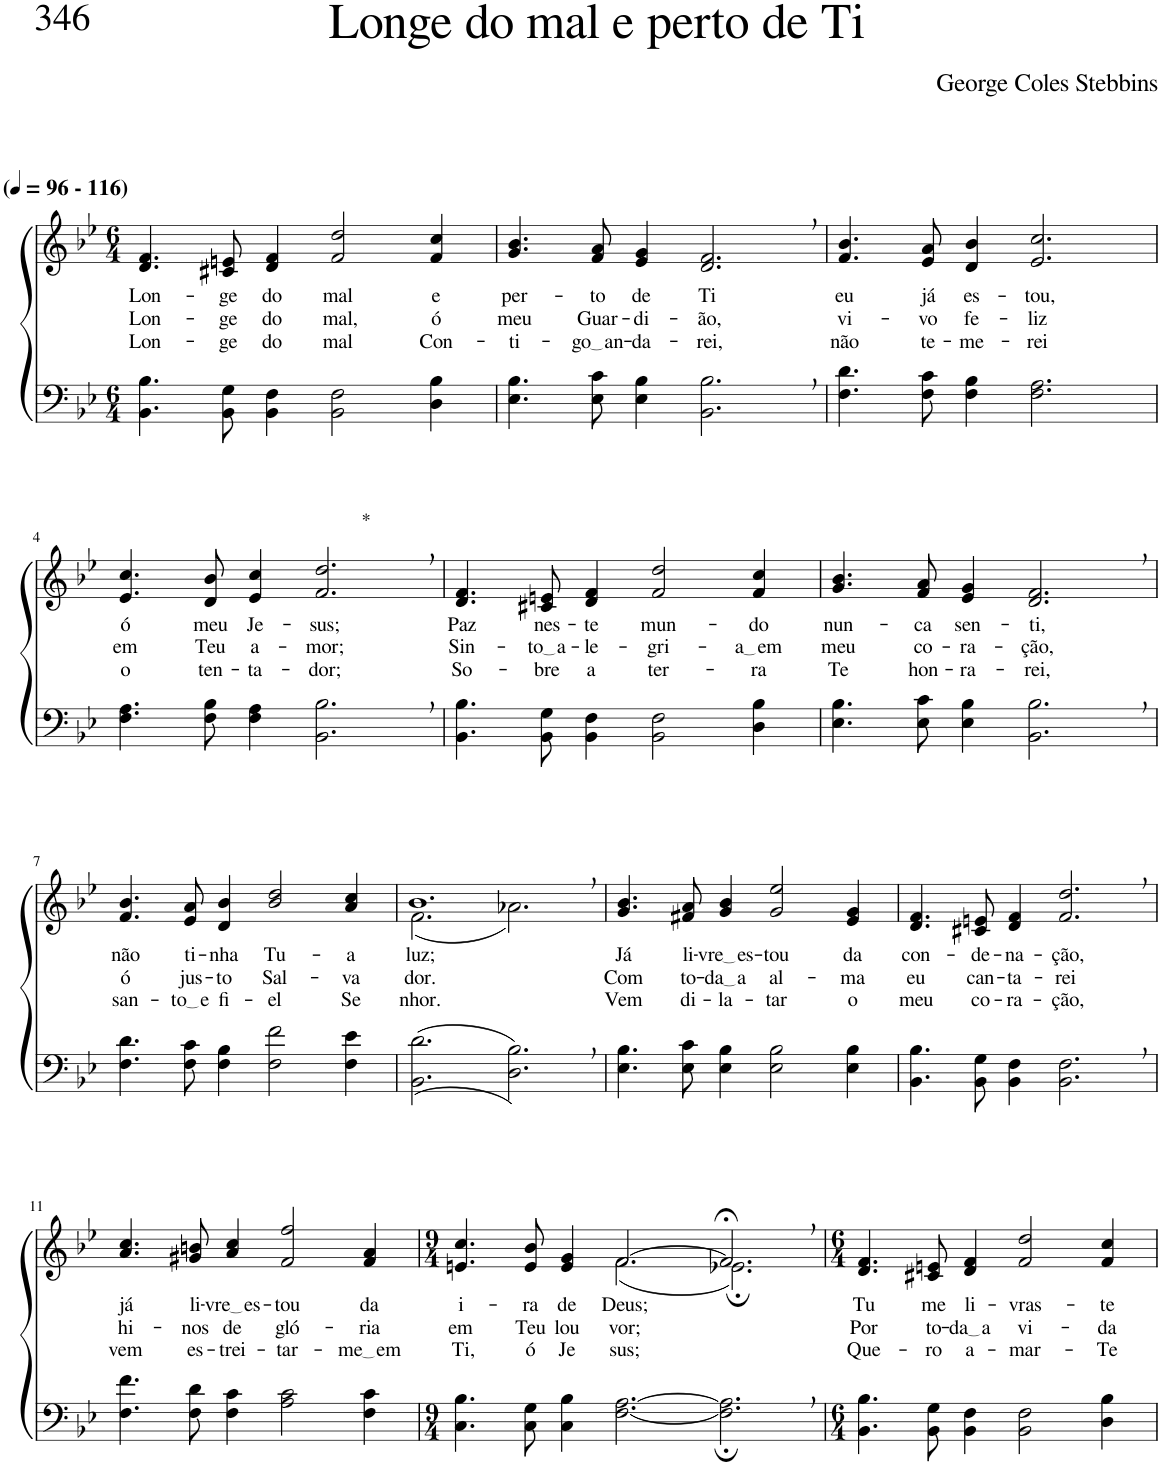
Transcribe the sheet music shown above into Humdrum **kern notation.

**kern	**kern	**text	**text	**text
*part2	*part1	*part1	*part1	*part1
*staff2	*staff1	*staff1	*staff1	*staff1
*I"Parte III e IV	*I"Parte I e II	*	*	*
*clefF4	*clefG2	*	*	*
*Trd1c2	*Trd1c2	*	*	*
*k[b-e-]	*k[b-e-]	*	*	*
*M6/4	*M6/4	*	*	*
*MM96	*MM96	*	*	*
=1	=1	=1	=1	=1
!	!LO:TX:a:B:t=(	!	!	!
!	!LO:TX:a:B:t=- 116)	!	!	!
!	!	!LO:LY:b	!LO:LY:b	!LO:LY:b
4.BB-\ 4.B-\	4.d/ 4.f/	Lon-	Lon-	Lon-
!	!	!LO:LY:b	!LO:LY:b	!LO:LY:b
8BB-\ 8G\	8c#X/ 8en/	-ge	-ge	-ge
!	!	!LO:LY:b	!LO:LY:b	!LO:LY:b
4BB-\ 4F\	4d/ 4f/	do	do	do
!	!	!LO:LY:b	!LO:LY:b	!LO:LY:b
2BB-\ 2F\	2f/ 2dd/	mal	mal,	mal
!	!	!LO:LY:b	!LO:LY:b	!LO:LY:b
4D\ 4B-\	4f/ 4cc/	e	ó	Con-
=2	=2	=2	=2	=2
!	!	!LO:LY:b	!LO:LY:b	!LO:LY:b
4.E-\ 4.B-\	4.g/ 4.b-/	per-	meu	-ti-
!	!	!LO:LY:b	!LO:LY:b	!LO:LY:b
8E-\ 8c\	8f/ 8a/	-to	Guar-	go an
!	!	!LO:LY:b	!LO:LY:b	!LO:LY:b
4E-\ 4B-\	4e-/ 4g/	de	-di-	-da-
!	!	!LO:LY:b	!LO:LY:b	!LO:LY:b
2.BB-\, 2.B-\,	2.d/, 2.f/,	Ti	-ão,	-rei,
=3	=3	=3	=3	=3
!	!	!LO:LY:b	!LO:LY:b	!LO:LY:b
4.F\ 4.d\	4.f/ 4.b-/	eu	vi-	não
!	!	!LO:LY:b	!LO:LY:b	!LO:LY:b
8F\ 8c\	8e-/ 8a/	já	-vo	te-
!	!	!LO:LY:b	!LO:LY:b	!LO:LY:b
4F\ 4B-\	4d/ 4b-/	es-	fe-	-me-
!	!	!LO:LY:b	!LO:LY:b	!LO:LY:b
2.F\ 2.A\	2.e-/ 2.cc/	-tou,	-liz	-rei
!!LO:LB:g=z
=4	=4	=4	=4	=4
!	!	!LO:LY:b	!LO:LY:b	!LO:LY:b
4.F\ 4.A\	4.e-/ 4.cc/	ó	em	o
!	!	!LO:LY:b	!LO:LY:b	!LO:LY:b
8F\ 8B-\	8d/ 8b-/	meu	Teu	ten-
!	!	!LO:LY:b	!LO:LY:b	!LO:LY:b
4F\ 4A\	4e-/ 4cc/	Je-	a-	-ta-
!	!LO:TX:a:t=*	!	!	!
!	!	!LO:LY:b	!LO:LY:b	!LO:LY:b
2.BB-\, 2.B-\,	2.f/, 2.dd/,	-sus;	-mor;	-dor;
=5	=5	=5	=5	=5
!	!	!LO:LY:b	!LO:LY:b	!LO:LY:b
4.BB-\ 4.B-\	4.d/ 4.f/	Paz	Sin-	So-
!	!	!LO:LY:b	!LO:LY:b	!LO:LY:b
8BB-\ 8G\	8c#X/ 8en/	nes-	to a	-bre
!	!	!LO:LY:b	!LO:LY:b	!LO:LY:b
4BB-\ 4F\	4d/ 4f/	-te	-le-	a
!	!	!LO:LY:b	!LO:LY:b	!LO:LY:b
2BB-\ 2F\	2f/ 2dd/	mun-	-gri-	ter-
!	!	!LO:LY:b	!LO:LY:b	!LO:LY:b
4D\ 4B-\	4f/ 4cc/	-do	a em	-ra
=6	=6	=6	=6	=6
!	!	!LO:LY:b	!LO:LY:b	!LO:LY:b
4.E-\ 4.B-\	4.g/ 4.b-/	nun-	meu	Te
!	!	!LO:LY:b	!LO:LY:b	!LO:LY:b
8E-\ 8c\	8f/ 8a/	-ca	co-	hon-
!	!	!LO:LY:b	!LO:LY:b	!LO:LY:b
4E-\ 4B-\	4e-/ 4g/	sen-	-ra-	-ra-
!	!	!LO:LY:b	!LO:LY:b	!LO:LY:b
2.BB-\, 2.B-\,	2.d/, 2.f/,	-ti,	-ção,	-rei,
!!LO:LB:g=z
=7	=7	=7	=7	=7
!	!	!LO:LY:b	!LO:LY:b	!LO:LY:b
4.F\ 4.d\	4.f/ 4.b-/	não	ó	san-
!	!	!LO:LY:b	!LO:LY:b	!LO:LY:b
8F\ 8c\	8e-/ 8a/	ti-	jus-	to e
!	!	!LO:LY:b	!LO:LY:b	!LO:LY:b
4F\ 4B-\	4d/ 4b-/	-nha	-to	fi-
!	!	!LO:LY:b	!LO:LY:b	!LO:LY:b
2F\ 2f\	2b-/ 2dd/	Tu-	Sal-	-el
!	!	!LO:LY:b	!LO:LY:b	!LO:LY:b
4F\ 4e-\	4a/ 4cc/	-a	-va-	Se-
=8	=8	=8	=8	=8
*	*^	*	*	*
!	!	!	!LO:LY:b	!LO:LY:b	!LO:LY:b
((2.BB-\ 2.d\	1.b-,	(2.f\	luz;	-dor.	-nhor.
2.D\, 2.B-\,))	.	2.a-X\)	.	.	.
=9	=9	=9	=9	=9	=9
!	!	!	!LO:LY:b	!LO:LY:b	!LO:LY:b
*	*v	*v	*	*	*
4.E-\ 4.B-\	4.g/ 4.b-/	Já	Com	Vem
!	!	!LO:LY:b	!LO:LY:b	!LO:LY:b
8E-\ 8c\	8f#X/ 8a/	li-	to-	di-
!	!	!LO:LY:b	!LO:LY:b	!LO:LY:b
4E-\ 4B-\	4g/ 4b-/	vre es	da a	-la-
!	!	!LO:LY:b	!LO:LY:b	!LO:LY:b
2E-\ 2B-\	2g/ 2ee-/	-tou	al-	-tar
!	!	!LO:LY:b	!LO:LY:b	!LO:LY:b
4E-\ 4B-\	4e-/ 4g/	da	-ma	o
=10	=10	=10	=10	=10
!	!	!LO:LY:b	!LO:LY:b	!LO:LY:b
4.BB-\ 4.B-\	4.d/ 4.f/	con-	eu	meu
!	!	!LO:LY:b	!LO:LY:b	!LO:LY:b
8BB-\ 8G\	8c#X/ 8en/	-de-	can-	co-
!	!	!LO:LY:b	!LO:LY:b	!LO:LY:b
4BB-\ 4F\	4d/ 4f/	-na-	-ta-	-ra-
!	!	!LO:LY:b	!LO:LY:b	!LO:LY:b
2.BB-\, 2.F\,	2.f/, 2.dd/,	-ção,	-rei	-ção,
!!LO:LB:g=z
=11	=11	=11	=11	=11
!	!	!LO:LY:b	!LO:LY:b	!LO:LY:b
4.F\ 4.f\	4.a/ 4.cc/	já	hi-	vem
!	!	!LO:LY:b	!LO:LY:b	!LO:LY:b
8F\ 8d\	8g#X/ 8bn/	li-	-nos	es-
!	!	!LO:LY:b	!LO:LY:b	!LO:LY:b
4F\ 4c\	4a/ 4cc/	vre es	de	-trei-
!	!	!LO:LY:b	!LO:LY:b	!LO:LY:b
2A\ 2c\	2f/ 2ff/	-tou	gló-	-tar-
!	!	!LO:LY:b	!LO:LY:b	!LO:LY:b
4F\ 4c\	4f/ 4a/	da	-ria	me em
=12	=12	=12	=12	=12
*M9/4	*M9/4	*	*	*
!	!	!LO:LY:b	!LO:LY:b	!LO:LY:b
*	*^	*	*	*
4.C\ 4.B-\	4.en/ 4.cc/	2.ryy	i-	em	Ti,
!	!	!	!LO:LY:b	!LO:LY:b	!LO:LY:b
8C\ 8G\	8e/ 8b-/	.	-ra	Teu	ó
!	!	!	!LO:LY:b	!LO:LY:b	!LO:LY:b
4C\ 4B-\	4e/ 4g/	.	de	lou-	Je-
!	!	!	!LO:LY:b	!LO:LY:b	!LO:LY:b
[2.F\ [2.A\	[2.f/	(2.f\	Deus;	-vor;	-sus;
2.F\];, 2.A\];,	2.f;<,/]	2.e-X;\)	.	.	.
*	*v	*v	*	*	*
=13	=13	=13	=13	=13
*M6/4	*M6/4	*	*	*
*	*^	*	*	*
!	!	!	!LO:LY:b	!LO:LY:b	!LO:LY:b
*	*v	*v	*	*	*
4.BB-\ 4.B-\	4.d/ 4.f/	Tu	Por	Que-
!	!	!LO:LY:b	!LO:LY:b	!LO:LY:b
8BB-\ 8G\	8c#X/ 8en/	me	to-	-ro
!	!	!LO:LY:b	!LO:LY:b	!LO:LY:b
4BB-\ 4F\	4d/ 4f/	li-	da a	a-
!	!	!LO:LY:b	!LO:LY:b	!LO:LY:b
2BB-\ 2F\	2f/ 2dd/	-vras-	vi-	-mar-
!	!	!LO:LY:b	!LO:LY:b	!LO:LY:b
4D\ 4B-\	4f/ 4cc/	-te	-da	-Te
=	=	=	=	=
*-	*-	*-	*-	*-
